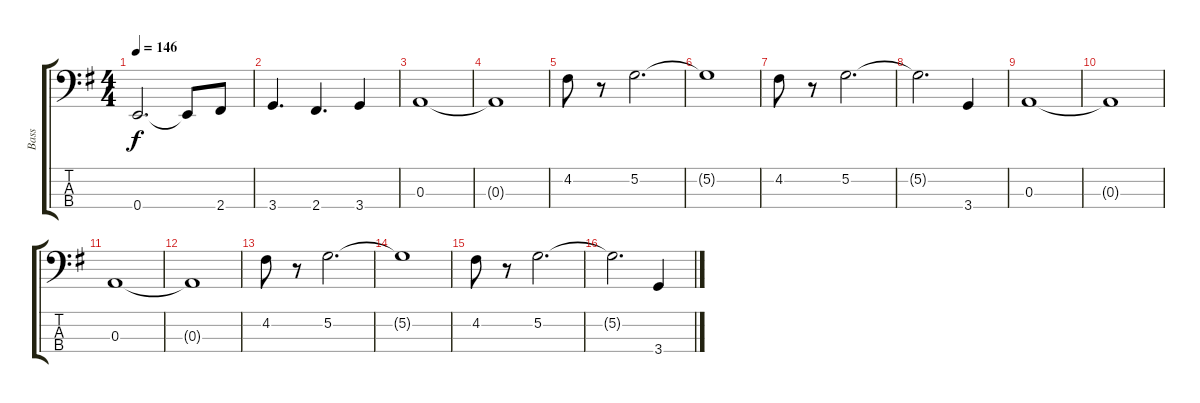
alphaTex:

\track ("Bass" "Bass") {instrument electricbassfinger}
\staff {score tabs}
\tuning (G2 D2 A1 E1) {hide}
\ts (4 4)
\tempo 146
\clef f4
\ks eminor
0.4.2{d dy f} 0.4{t}.8 2.4.8 |
3.4.4{d} 2.4.4{d} 3.4.4 |
0.3.1 |
0.3{t}.1 |
4.2.8 r.8 5.2.2{d} |
5.2{t}.1 |
4.2.8 r.8 5.2.2{d} |
5.2{t}.2{d} 3.4.4 |
0.3.1 |
0.3{t}.1 |
0.3.1 |
0.3{t}.1 |
4.2.8 r.8 5.2.2{d} |
5.2{t}.1 |
4.2.8 r.8 5.2.2{d} |
5.2{t}.2{d} 3.4.4
